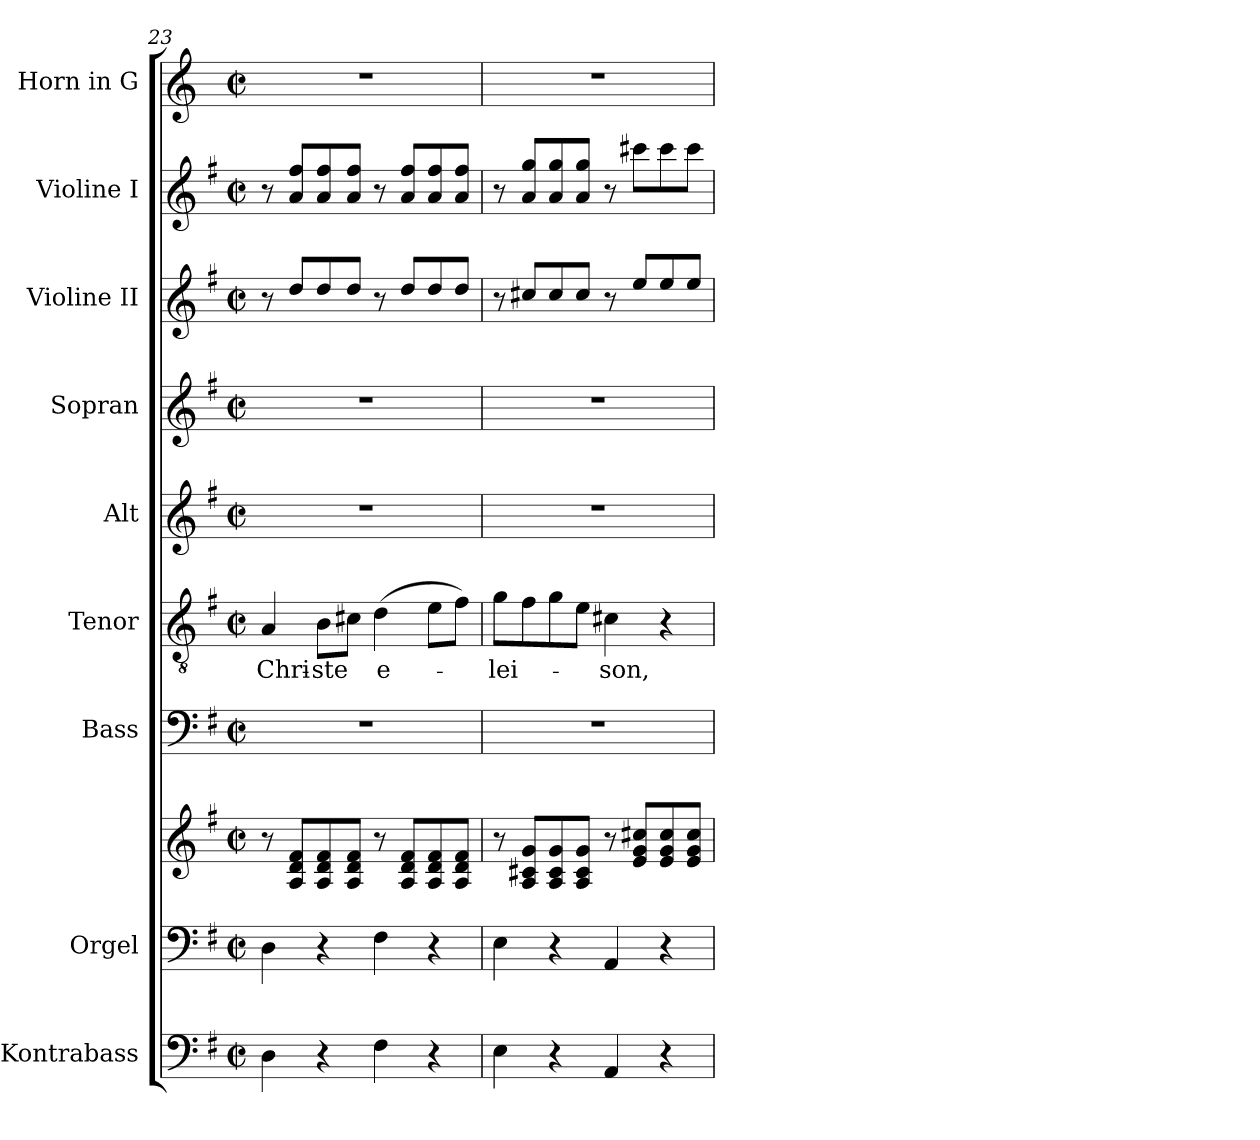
**kern	**kern	**kern	**kern	**kern	**text	**kern	**kern	**kern	**kern	**kern
*part9	*part8	*part8	*part7	*part6	*part6	*part5	*part4	*part3	*part2	*part1
*staff10	*staff9	*staff8	*staff7	*staff6	*staff6	*staff5	*staff4	*staff3	*staff2	*staff1
*I"Kontrabass	*I"Orgel	*	*I"Bass	*I"Tenor	*	*I"Alt	*I"Sopran	*I"Violine II	*I"Violine I	*I"Horn in G
*I'Kb.	*I'Org.	*	*I'B	*I'T	*	*I'A	*I'S	*I'Vl. II	*I'Vl. I	*I'Hrn.
!!LO:PB:g=z
*clefF4	*clefF4	*clefG2	*clefF4	*clefGv2	*	*clefG2	*clefG2	*clefG2	*clefG2	*clefG2
*ITrd7c12	*	*	*	*	*	*	*	*ITrd7c12	*ITrd7c12	*ITrd3c5
*k[f#]	*k[f#]	*k[f#]	*k[f#]	*k[f#]	*	*k[f#]	*k[f#]	*k[f#]	*k[f#]	*k[f#]
*G:	*G:	*G:	*G:	*G:	*	*G:	*G:	*G:	*G:	*G:
*M2/2	*M2/2	*M2/2	*M2/2	*M2/2	*	*M2/2	*M2/2	*M2/2	*M2/2	*M2/2
*met(c|)	*met(c|)	*met(c|)	*met(c|)	*met(c|)	*	*met(c|)	*met(c|)	*met(c|)	*met(c|)	*met(c|)
=23	=23	=23	=23	=23	=23	=23	=23	=23	=23	=23
!	!	!	!	!	!LO:LY:b	!	!	!	!	!
4DD\	4D\	8r	1r	4A/	Chri-	1r	1r	8r	8r	1r
.	.	8A/ 8d/ 8f#/L	.	.	.	.	.	8d/L	8A/ 8f#/L	.
!	!	!	!	!	!LO:LY:b	!	!	!	!	!
4r	4r	8A/ 8d/ 8f#/	.	8B\L	-ste	.	.	8d/	8A/ 8f#/	.
.	.	8A/ 8d/ 8f#/J	.	8c#X\J	.	.	.	8d/J	8A/ 8f#/J	.
!	!	!	!	!	!LO:LY:b	!	!	!	!	!
4FF#\	4F#\	8r	.	(>4d\	e-	.	.	8r	8r	.
.	.	8A/ 8d/ 8f#/L	.	.	.	.	.	8d/L	8A/ 8f#/L	.
4r	4r	8A/ 8d/ 8f#/	.	8e\L	.	.	.	8d/	8A/ 8f#/	.
.	.	8A/ 8d/ 8f#/J	.	8f#\J)	.	.	.	8d/J	8A/ 8f#/J	.
=24	=24	=24	=24	=24	=24	=24	=24	=24	=24	=24
!	!	!	!	!	!LO:LY:b	!	!	!	!	!
4EE\	4E\	8r	1r	8g\L	-lei-	1r	1r	8r	8r	1r
.	.	8A/ 8c#X/ 8g/L	.	8f#\	.	.	.	8c#X/L	8A/ 8g/L	.
4r	4r	8A/ 8c#/ 8g/	.	8g\	.	.	.	8c#/	8A/ 8g/	.
.	.	8A/ 8c#/ 8g/J	.	8e\J	.	.	.	8c#/J	8A/ 8g/J	.
!	!	!	!	!	!LO:LY:b	!	!	!	!	!
4AAA/	4AA/	8r	.	4c#X\	-son,	.	.	8r	8r	.
.	.	8e/ 8g/ 8cc#X/L	.	.	.	.	.	8e/L	8cc#X\L	.
4r	4r	8e/ 8g/ 8cc#/	.	4r	.	.	.	8e/	8cc#\	.
.	.	8e/ 8g/ 8cc#/J	.	.	.	.	.	8e/J	8cc#\J	.
=	=	=	=	=	=	=	=	=	=	=
*-	*-	*-	*-	*-	*-	*-	*-	*-	*-	*-
